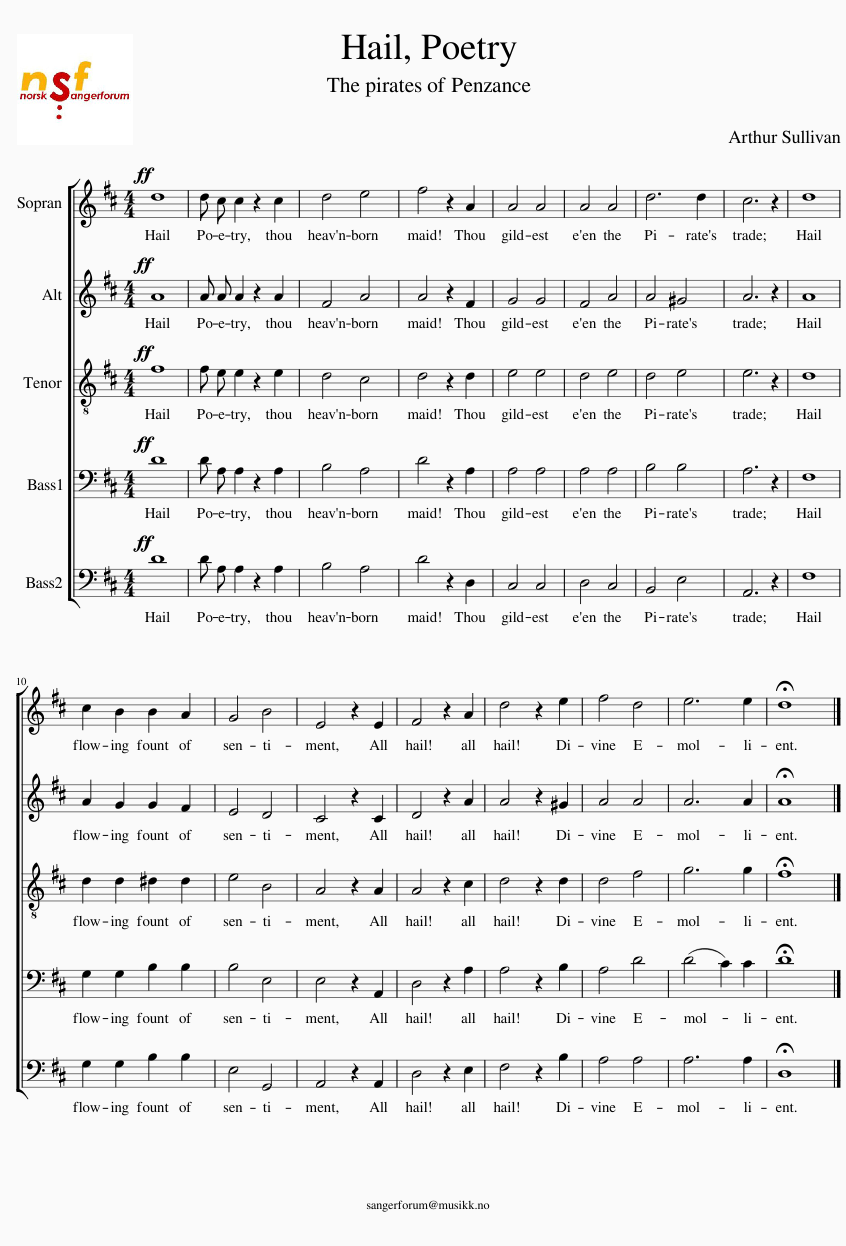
X:1
%%score [ 1 2 3 4 5 ]
L:1/8
M:4/4
I:linebreak $
K:D
V:1 treble
V:2 treble
V:3 treble-8
V:4 bass
V:5 bass
V:1
!ff! d8 | d c c2 z2 c2 | d4 e4 | f4 z2 A2 | A4 A4 | %5
 A4 A4 | d6 d2 | c6 z2 | d8 |$ c2 B2 B2 A2 | %10
 G4 B4 | E4 z2 E2 | F4 z2 A2 | d4 z2 e2 | f4 d4 | %15
 e6 e2 | !fermata!d8 |] %17
V:2
!ff! A8 | A A A2 z2 A2 | F4 A4 | A4 z2 F2 | G4 G4 | %5
 F4 A4 | A4 ^G4 | A6 z2 | A8 |$ A2 G2 G2 F2 | %10
 E4 D4 | C4 z2 C2 | D4 z2 A2 | A4 z2 ^G2 | A4 A4 | %15
 A6 A2 | !fermata!A8 |] %17
V:3
!ff! f8 | f e e2 z2 e2 | d4 c4 | d4 z2 d2 | e4 e4 | %5
 d4 e4 | d4 e4 | e6 z2 | d8 |$ d2 d2 ^d2 d2 | %10
 e4 B4 | A4 z2 A2 | A4 z2 c2 | d4 z2 d2 | d4 f4 | %15
 g6 g2 | !fermata!f8 |] %17
V:4
!ff! D8 | D A, A,2 z2 A,2 | B,4 A,4 | D4 z2 A,2 | A,4 A,4 | %5
 A,4 A,4 | B,4 B,4 | A,6 z2 | F,8 |$ G,2 G,2 B,2 B,2 | %10
 B,4 E,4 | E,4 z2 A,,2 | D,4 z2 A,2 | A,4 z2 B,2 | A,4 D4 | %15
 (D4 C2) C2 | !fermata!D8 |] %17
V:5
!ff! D8 | D A, A,2 z2 A,2 | B,4 A,4 | D4 z2 D,2 | C,4 C,4 | %5
 D,4 C,4 | B,,4 E,4 | A,,6 z2 | F,8 |$ G,2 G,2 B,2 B,2 | %10
 E,4 G,,4 | A,,4 z2 A,,2 | D,4 z2 E,2 | F,4 z2 B,2 | A,4 A,4 | %15
 A,6 A,2 | !fermata!D,8 |] %17
